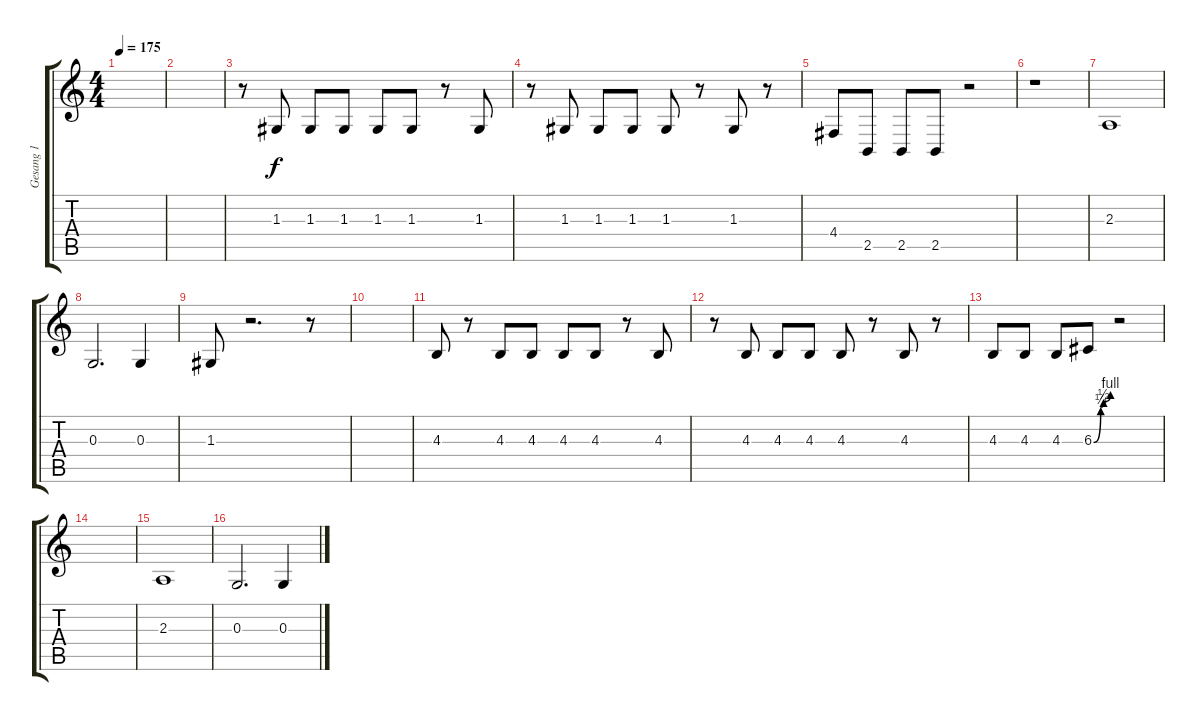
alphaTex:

\track ("Gesang 1" "Gesang 1") {instrument lead6voice}
\staff {score tabs}
\tuning (E4 B3 G3 D3 A2 E2) {hide}
\ts (4 4)
\tempo 175
\clef g2
\ks c
|
|
r.8 1.3.8 1.3.8 1.3.8 1.3.8 1.3.8 r.8 1.3.8 |
r.8 1.3.8 1.3.8 1.3.8 1.3.8 r.8 1.3.8 r.8 |
4.4.8 2.5.8 2.5.8 2.5.8 r.2 |
r.1 |
2.3.1 |
0.3.2{d} 0.3.4 |
1.3.8 r.2{d} r.8 |
|
4.3.8 r.8 4.3.8 4.3.8 4.3.8 4.3.8 r.8 4.3.8 |
r.8 4.3.8 4.3.8 4.3.8 4.3.8 r.8 4.3.8 r.8 |
4.3.8 4.3.8 4.3.8 6.3{be (custom 0 0 25 1 35 2 60 4)}.8 r.2 |
|
2.3.1 |
0.3.2{d} 0.3.4
